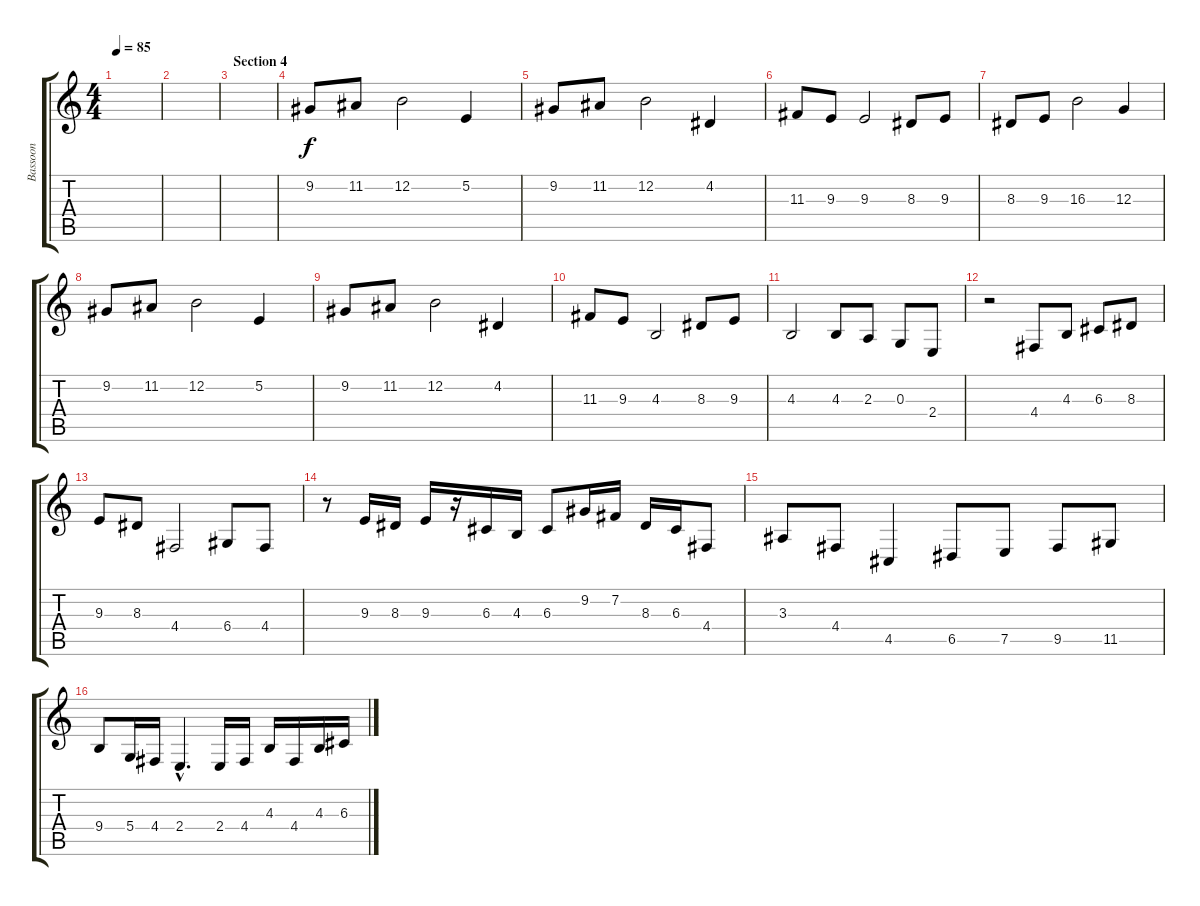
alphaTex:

\track ("Bassoon" "Bassoon") {instrument bassoon}
\staff {score tabs}
\tuning (E4 B3 G3 D3 A2 E2) {hide}
\ts (4 4)
\tempo 85
\clef g2
\ks c
|
|
\section ("" "Section 4")
|
9.2.8 11.2.8 12.2.2 5.2.4 |
9.2.8 11.2.8 12.2.2 4.2.4 |
11.3.8 9.3.8 9.3.2 8.3.8 9.3.8 |
8.3.8 9.3.8 16.3.2 12.3.4 |
9.2.8 11.2.8 12.2.2 5.2.4 |
9.2.8 11.2.8 12.2.2 4.2.4 |
11.3.8 9.3.8 4.3.2 8.3.8 9.3.8 |
4.3.2 4.3.8 2.3.8 0.3.8 2.4.8 |
r.2 4.4.8 4.3.8 6.3.8 8.3.8 |
9.3.8 8.3.8 4.4.2 6.4.8 4.4.8 |
r.8 9.3.16 8.3.16 9.3.16 r.16 6.3.16 4.3.16 6.3.8 9.2.16 7.2.16 8.3.16 6.3.16 4.4.8 |
3.3.8 4.4.8 4.5.4 6.5.8 7.5.8 9.5.8 11.5.8 |
9.4.8 5.4.16 4.4.16 2.4{hac}.4{d} 2.4.16 4.4.16 4.3.16 4.4.16 4.3.16 6.3.16
